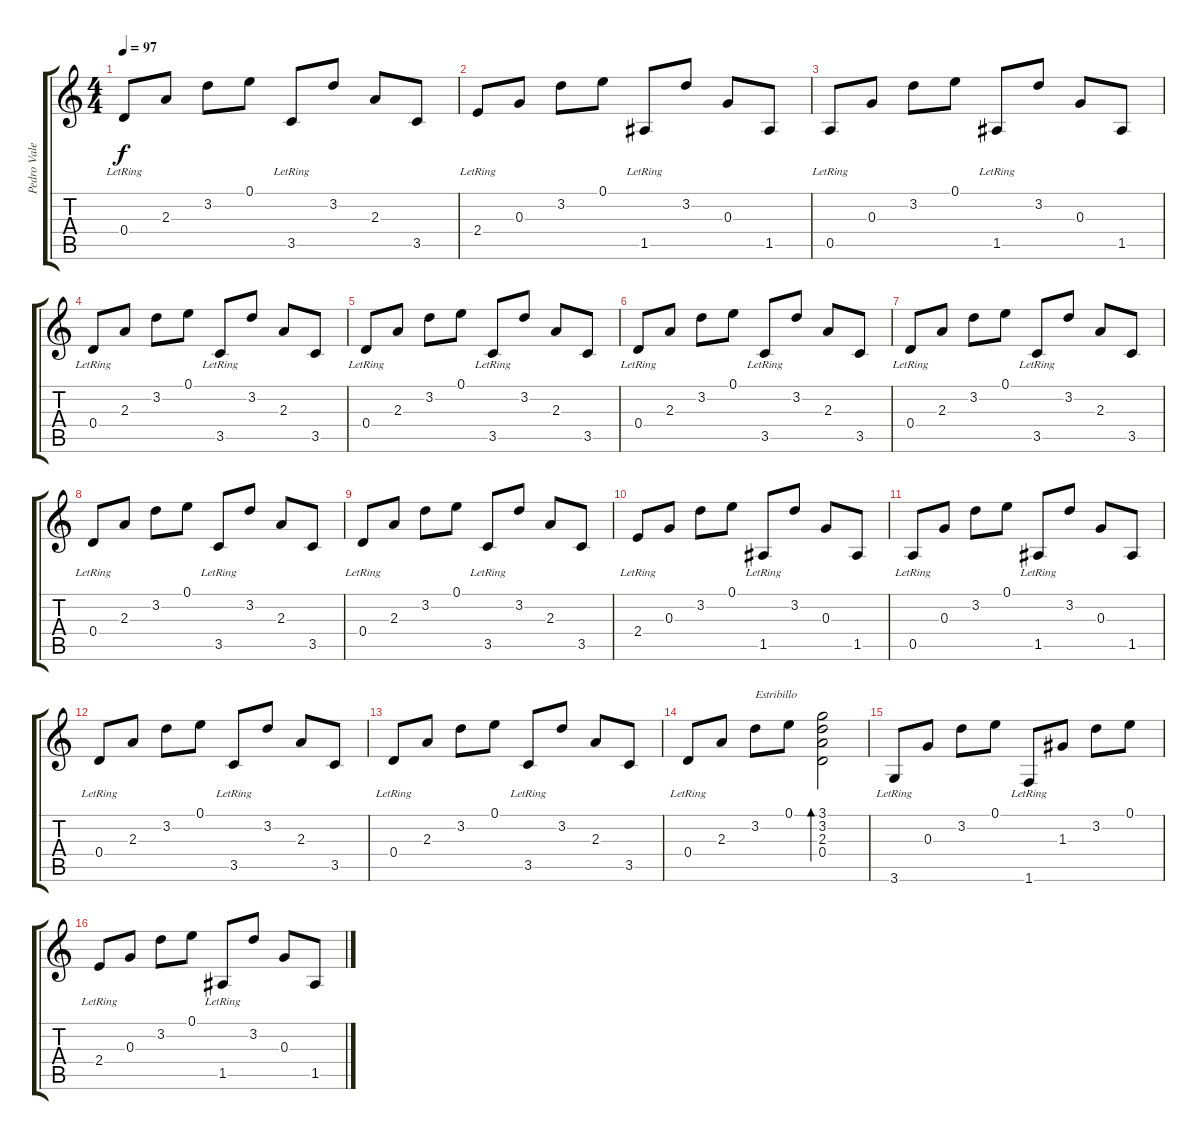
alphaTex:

\track ("Pedro Valero" "Pedro Vale") {instrument acousticguitarsteel}
\staff {score tabs}
\tuning (E4 B3 G3 D3 A2 E2) {hide}
\ts (4 4)
\tempo 97
\clef g2
\ks c
0.4{lr}.8{dy f} 2.3.8 3.2.8 0.1.8 3.5{lr}.8 3.2.8 2.3.8 3.5.8 |
2.4{lr}.8 0.3.8 3.2.8 0.1.8 1.5{lr}.8 3.2.8 0.3.8 1.5.8 |
0.5{lr}.8 0.3.8 3.2.8 0.1.8 1.5{lr}.8 3.2.8 0.3.8 1.5.8 |
0.4{lr}.8 2.3.8 3.2.8 0.1.8 3.5{lr}.8 3.2.8 2.3.8 3.5.8 |
0.4{lr}.8 2.3.8 3.2.8 0.1.8 3.5{lr}.8 3.2.8 2.3.8 3.5.8 |
0.4{lr}.8 2.3.8 3.2.8 0.1.8 3.5{lr}.8 3.2.8 2.3.8 3.5.8 |
0.4{lr}.8 2.3.8 3.2.8 0.1.8 3.5{lr}.8 3.2.8 2.3.8 3.5.8 |
0.4{lr}.8 2.3.8 3.2.8 0.1.8 3.5{lr}.8 3.2.8 2.3.8 3.5.8 |
0.4{lr}.8 2.3.8 3.2.8 0.1.8 3.5{lr}.8 3.2.8 2.3.8 3.5.8 |
2.4{lr}.8 0.3.8 3.2.8 0.1.8 1.5{lr}.8 3.2.8 0.3.8 1.5.8 |
0.5{lr}.8 0.3.8 3.2.8 0.1.8 1.5{lr}.8 3.2.8 0.3.8 1.5.8 |
0.4{lr}.8 2.3.8 3.2.8 0.1.8 3.5{lr}.8 3.2.8 2.3.8 3.5.8 |
0.4{lr}.8 2.3.8 3.2.8 0.1.8 3.5{lr}.8 3.2.8 2.3.8 3.5.8 |
0.4{lr}.8 2.3.8 3.2.8{txt "Estribillo"} 0.1.8 (3.1 3.2 2.3 0.4).2{bd 480} |
3.6{lr}.8 0.3.8 3.2.8 0.1.8 1.6{lr}.8 1.3.8 3.2.8 0.1.8 |
2.4{lr}.8 0.3.8 3.2.8 0.1.8 1.5{lr}.8 3.2.8 0.3.8 1.5.8
